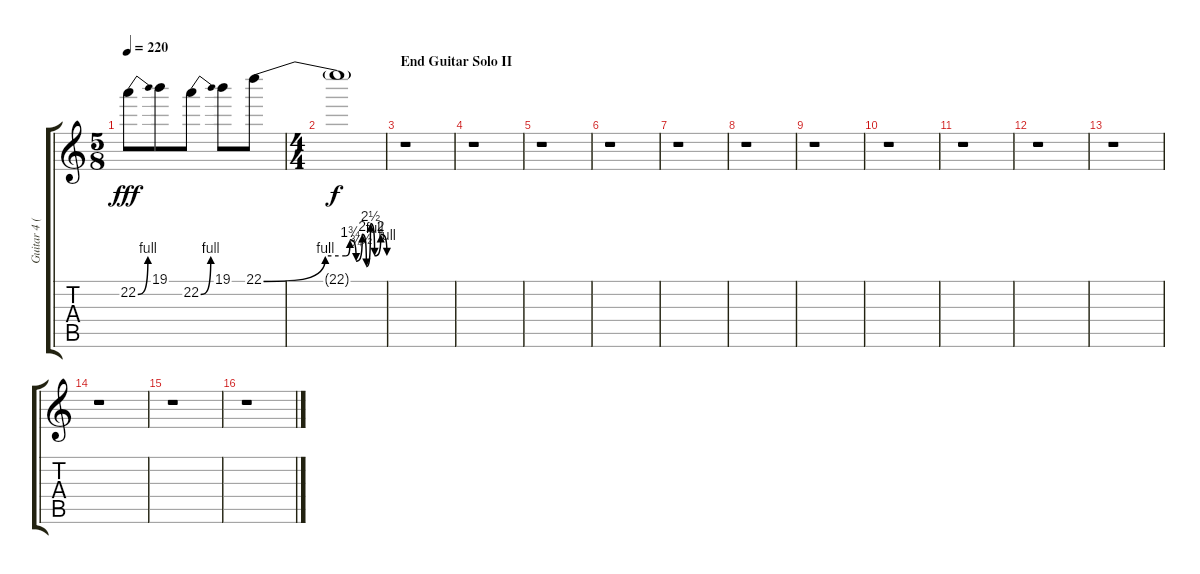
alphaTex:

\track ("Guitar 4 (solo)" "Guitar 4 (") {instrument distortionguitar}
\staff {score tabs}
\tuning (E4 B3 G3 D3 A2 E2) {hide}
\ts (5 8)
\tempo 220
\clef g2
\ks c
22.2{be (bend 0 0 60 4)}.8{dy fff} 19.1.8 22.2{be (bend 0 0 60 4)}.8 19.1.8 22.1{be (custom 0 0 30 4 40 4 42 7 45 3 48 8 50 2 52 10 54 4 57 8 60 4)}.8 |
\ts (4 4)
22.1{t}.1{dy f} |
\section ("" "End Guitar Solo II")
r.1 |
r.1 |
r.1 |
r.1 |
r.1 |
r.1 |
r.1 |
r.1 |
r.1 |
r.1 |
r.1 |
r.1 |
r.1 |
r.1
